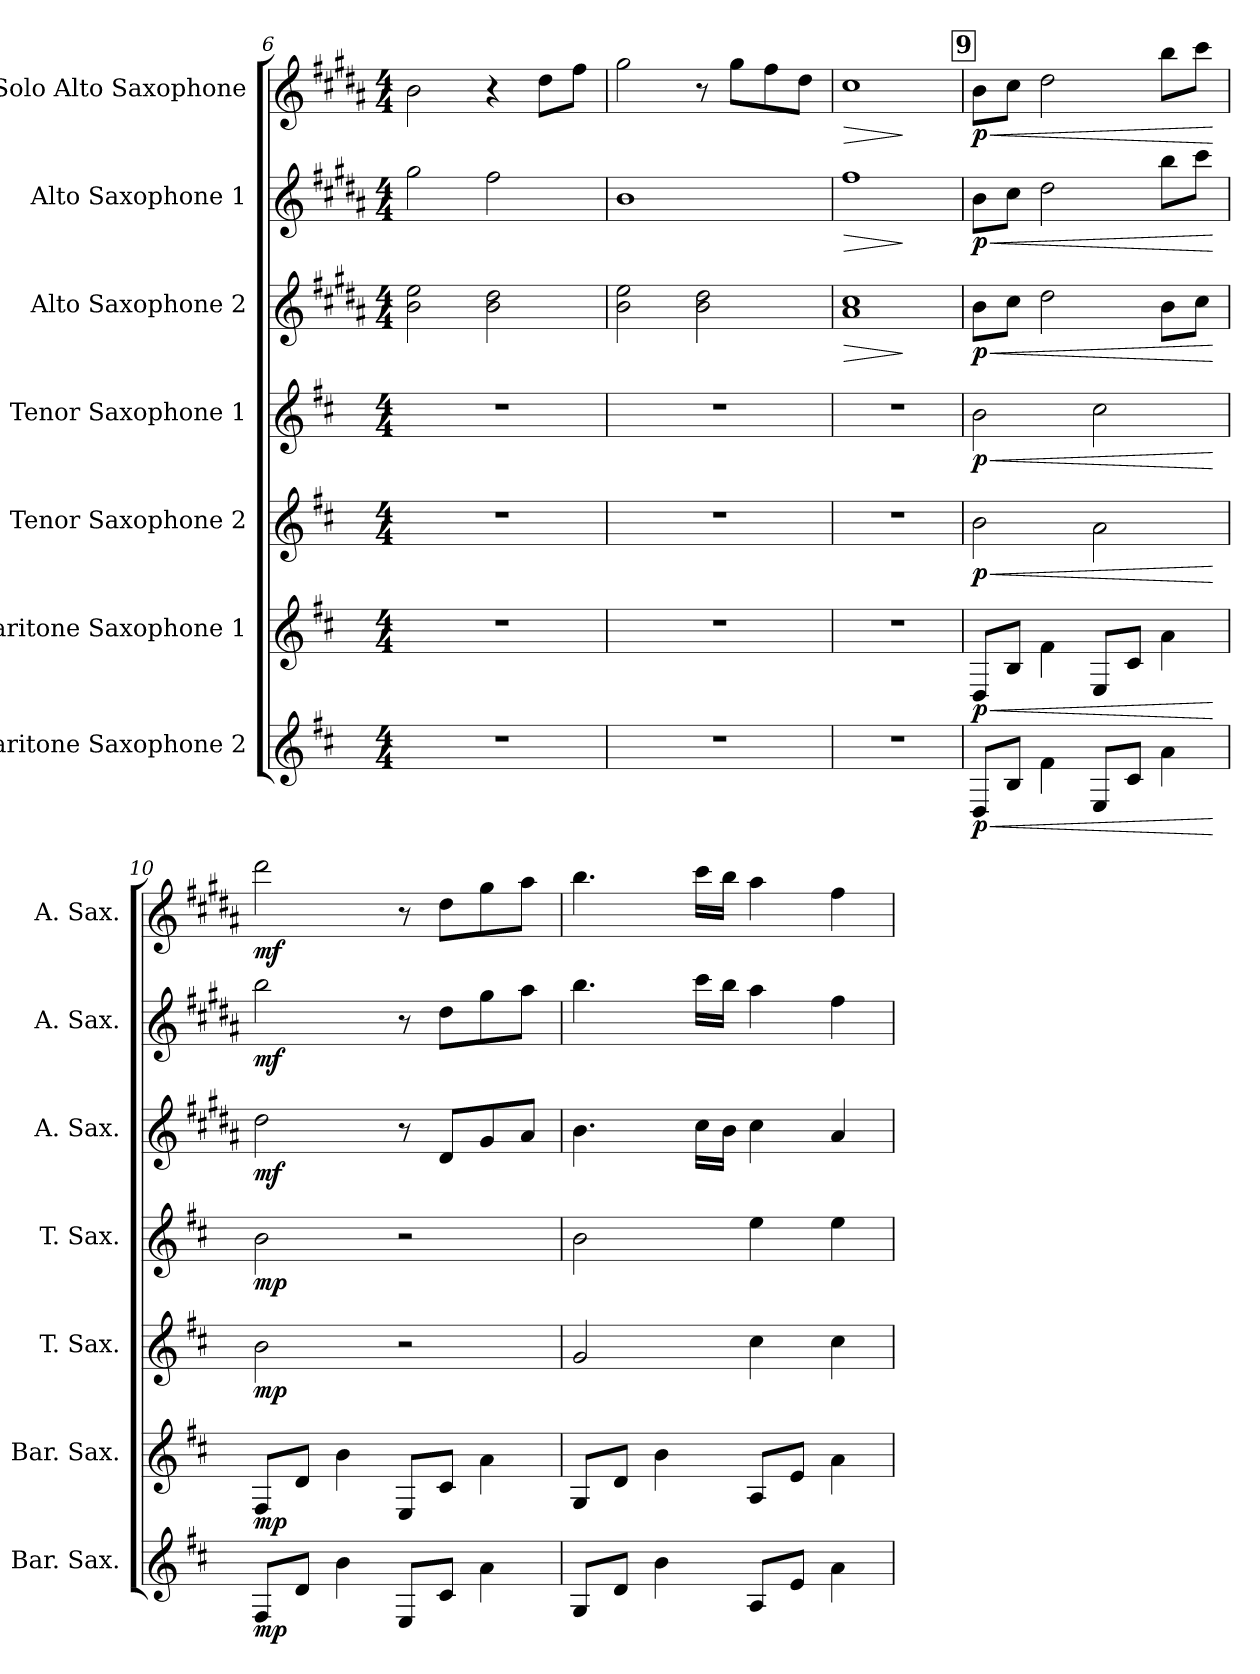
**kern	**dynam	**kern	**dynam	**kern	**dynam	**kern	**dynam	**kern	**dynam	**kern	**dynam	**kern	**dynam
*part7	*part7	*part6	*part6	*part5	*part5	*part4	*part4	*part3	*part3	*part2	*part2	*part1	*part1
*staff7	*staff7	*staff6	*staff6	*staff5	*staff5	*staff4	*staff4	*staff3	*staff3	*staff2	*staff2	*staff1	*staff1
*I"Baritone Saxophone 2	*	*I"Baritone Saxophone 1	*	*I"Tenor Saxophone 2	*	*I"Tenor Saxophone 1	*	*I"Alto Saxophone 2	*	*I"Alto Saxophone 1	*	*I"Solo Alto Saxophone	*
*I'Bar. Sax.	*	*I'Bar. Sax.	*	*I'T. Sax.	*	*I'T. Sax.	*	*I'A. Sax.	*	*I'A. Sax.	*	*I'A. Sax.	*
!!LO:PB:g=z
*clefG2	*	*clefG2	*	*clefG2	*	*clefG2	*	*clefG2	*	*clefG2	*	*clefG2	*
*ITrd12c21	*	*ITrd12c21	*	*ITrd8c14	*	*ITrd8c14	*	*ITrd5c9	*	*ITrd5c9	*	*ITrd5c9	*
*k[f#c#]	*	*k[f#c#]	*	*k[f#c#]	*	*k[f#c#]	*	*k[f#c#]	*	*k[f#c#]	*	*k[f#c#]	*
*M4/4	*	*M4/4	*	*M4/4	*	*M4/4	*	*M4/4	*	*M4/4	*	*M4/4	*
=6	=6	=6	=6	=6	=6	=6	=6	=6	=6	=6	=6	=6	=6
1r	.	1r	.	1r	.	1r	.	2d\ 2g\	.	2b\	.	2d\	.
.	.	.	.	.	.	.	.	2d\ 2f#\	.	2a\	.	4r	.
.	.	.	.	.	.	.	.	.	.	.	.	8f#\L	.
.	.	.	.	.	.	.	.	.	.	.	.	8a\J	.
=7	=7	=7	=7	=7	=7	=7	=7	=7	=7	=7	=7	=7	=7
1r	.	1r	.	1r	.	1r	.	2d\ 2g\	.	1d	.	2b\	.
.	.	.	.	.	.	.	.	2d\ 2f#\	.	.	.	8r	.
.	.	.	.	.	.	.	.	.	.	.	.	8b\L	.
.	.	.	.	.	.	.	.	.	.	.	.	8a\	.
.	.	.	.	.	.	.	.	.	.	.	.	8f#\J	.
=8	=8	=8	=8	=8	=8	=8	=8	=8	=8	=8	=8	=8	=8
!	!	!	!	!	!	!	!	!	!LO:HP:b	!	!LO:HP:b	!	!LO:HP:b
1r	.	1r	.	1r	.	1r	.	1c# 1e	>	1a	>	1e	>
.	.	.	.	.	.	.	.	.	]	.	]	.	]
!!LO:REH:place=s1:a:B:fs=14:t=9
=9	=9	=9	=9	=9	=9	=9	=9	=9	=9	=9	=9	=9	=9
!	!LO:HP:b	!	!LO:HP:b	!	!LO:HP:b	!	!LO:HP:b	!	!LO:HP:b	!	!LO:HP:b	!	!LO:HP:b
!	!LO:DY:n=1:b	!	!LO:DY:n=1:b	!	!LO:DY:n=1:b	!	!LO:DY:n=1:b	!	!LO:DY:n=1:b	!	!LO:DY:n=1:b	!	!LO:DY:n=1:b
8DD/L	< p	8DD/L	< p	2B\	< p	2B\	< p	8d\L	< p	8d\L	< p	8d\L	< p
8BB/J	.	8BB/J	.	.	.	.	.	8e\J	.	8e\J	.	8e\J	.
4F#\	.	4F#\	.	.	.	.	.	2f#\	.	2f#\	.	2f#\	.
8EE/L	.	8EE/L	.	2A\	.	2c#\	.	.	.	.	.	.	.
8C#/J	.	8C#/J	.	.	.	.	.	.	.	.	.	.	.
4A\	.	4A\	.	.	.	.	.	8d\L	.	8dd\L	.	8dd\L	.
.	.	.	.	.	.	.	.	8e\J	.	8ee\J	.	8ee\J	.
.	[	.	[	.	[	.	[	.	[	.	[	.	[
=10	=10	=10	=10	=10	=10	=10	=10	=10	=10	=10	=10	=10	=10
!	!LO:DY:b	!	!LO:DY:b	!	!LO:DY:b	!	!LO:DY:b	!	!LO:DY:b	!	!LO:DY:b	!	!LO:DY:b
8FF#/L	mp	8FF#/L	mp	2B\	mp	2B\	mp	2f#\	mf	2dd\	mf	2ff#\	mf
8D/J	.	8D/J	.	.	.	.	.	.	.	.	.	.	.
4B\	.	4B\	.	.	.	.	.	.	.	.	.	.	.
8EE/L	.	8EE/L	.	2r	.	2r	.	8r	.	8r	.	8r	.
8C#/J	.	8C#/J	.	.	.	.	.	8F#/L	.	8f#\L	.	8f#\L	.
4A\	.	4A\	.	.	.	.	.	8B/	.	8b\	.	8b\	.
.	.	.	.	.	.	.	.	8c#/J	.	8cc#\J	.	8cc#\J	.
=11	=11	=11	=11	=11	=11	=11	=11	=11	=11	=11	=11	=11	=11
8GG/L	.	8GG/L	.	2G/	.	2B\	.	4.d\	.	4.dd\	.	4.dd\	.
8D/J	.	8D/J	.	.	.	.	.	.	.	.	.	.	.
4B\	.	4B\	.	.	.	.	.	.	.	.	.	.	.
.	.	.	.	.	.	.	.	16e\LL	.	16ee\LL	.	16ee\LL	.
.	.	.	.	.	.	.	.	16d\JJ	.	16dd\JJ	.	16dd\JJ	.
8AA/L	.	8AA/L	.	4c#\	.	4e\	.	4e\	.	4cc#\	.	4cc#\	.
8E/J	.	8E/J	.	.	.	.	.	.	.	.	.	.	.
4A\	.	4A\	.	4c#\	.	4e\	.	4c#/	.	4a\	.	4a\	.
=	=	=	=	=	=	=	=	=	=	=	=	=	=
*-	*-	*-	*-	*-	*-	*-	*-	*-	*-	*-	*-	*-	*-
